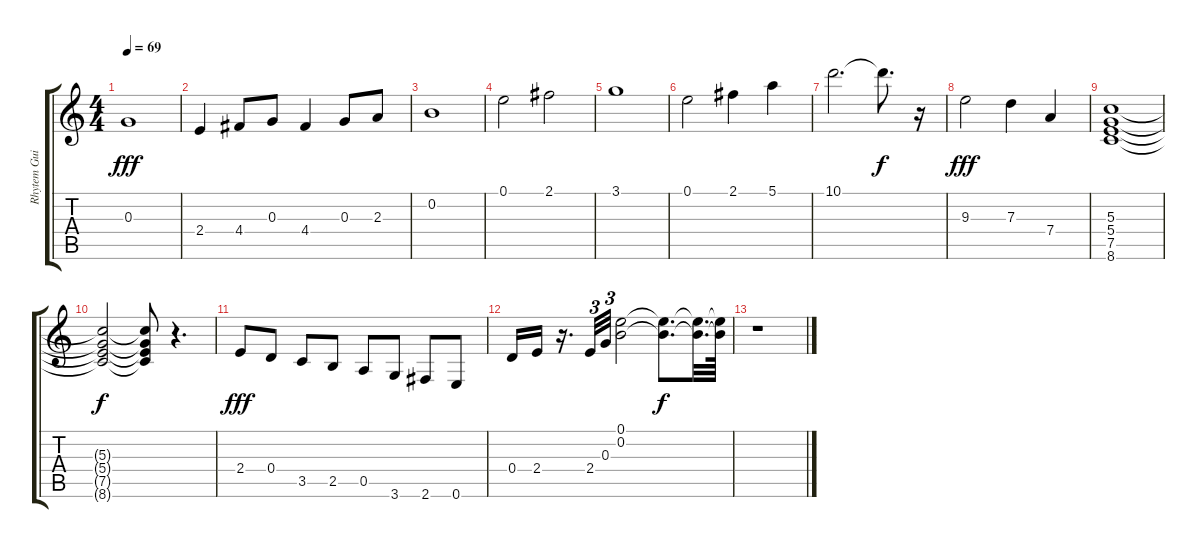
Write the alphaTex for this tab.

\track ("Rhytem Guitar" "Rhytem Gui") {instrument overdrivenguitar}
\staff {score tabs}
\tuning (E4 B3 G3 D3 A2 E2) {hide}
\ts (4 4)
\tempo 69
\clef g2
\ks c
0.3.1{dy fff} |
2.4.4 4.4.8 0.3.8 4.4.4 0.3.8 2.3.8 |
0.2.1 |
0.1.2 2.1.2 |
3.1.1 |
0.1.2 2.1.4 5.1.4 |
10.1.2{d} 10.1{t}.8{d dy f} r.16 |
9.3.2{dy fff} 7.3.4 7.4.4 |
(5.3 5.4 7.5 8.6).1 |
(5.3{t} 5.4{t} 7.5{t} 8.6{t}).2{dy f} (5.3{t} 5.4{t} 7.5{t} 8.6{t}).8 r.4{d} |
2.4.8{dy fff volume 9} 0.4.8 3.5.8 2.5.8 0.5.8 3.6.8 2.6.8 0.6.8 |
0.4.16 2.4.16 r.16{d} 2.4.32{tu (3 2)} 0.3.32{tu (3 2)} (0.1 0.2).2 (0.1{t} 0.2{t}).8{d dy f} (0.1{t} 0.2{t}).32{d} (0.1{t} 0.2{t}).64 |
r.1
